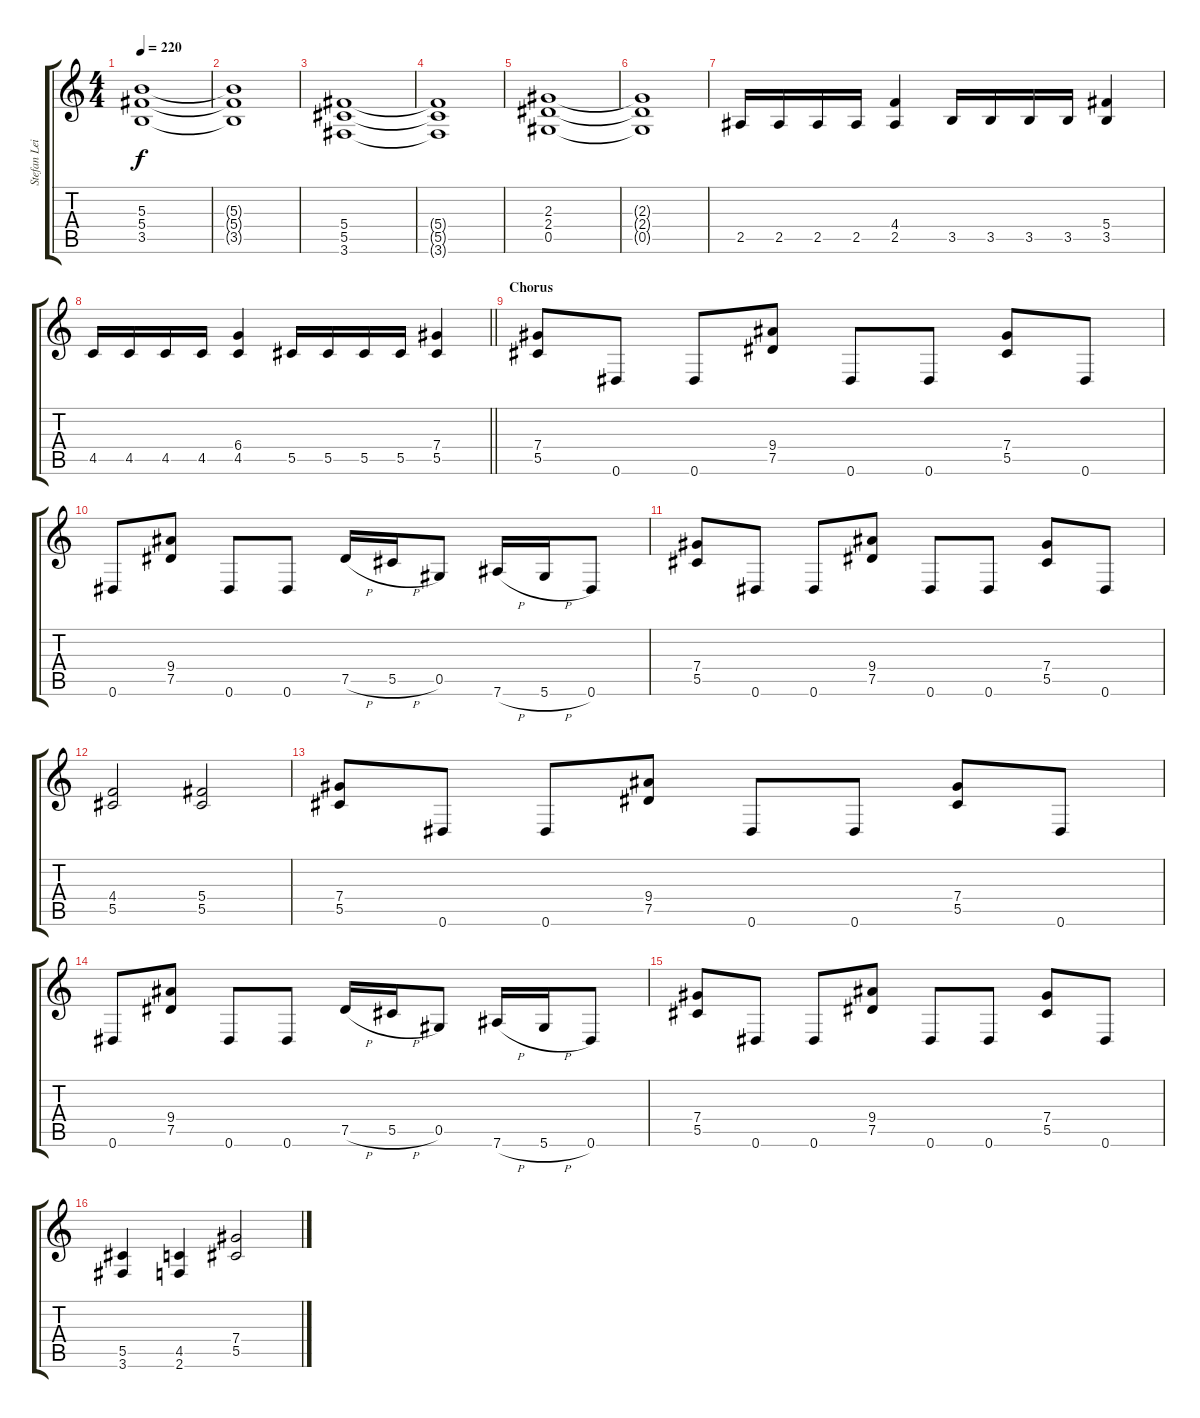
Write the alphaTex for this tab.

\track ("Stefan Leibing" "Stefan Lei") {instrument distortionguitar}
\staff {score tabs}
\tuning (Eb4 Bb3 Gb3 Db3 Ab2 Eb2) {hide}
\ts (4 4)
\tempo 220
\clef g2
\ks c
(5.3 5.4 3.5).1{dy f volume 16} |
(5.3{t} 5.4{t} 3.5{t}).1 |
(5.4 5.5 3.6).1 |
(5.4{t} 5.5{t} 3.6{t}).1 |
(2.3 2.4 0.5).1 |
(2.3{t} 2.4{t} 0.5{t}).1 |
2.5.16 2.5.16 2.5.16 2.5.16 (4.4 2.5).4 3.5.16 3.5.16 3.5.16 3.5.16 (5.4 3.5).4 |
\barLineRight lightlight
4.5.16 4.5.16 4.5.16 4.5.16 (6.4 4.5).4 5.5.16 5.5.16 5.5.16 5.5.16 (7.4 5.5).4 |
\section ("" "Chorus")
(7.4 5.5).8 0.6.8 0.6.8 (9.4 7.5).8 0.6.8 0.6.8 (7.4 5.5).8 0.6.8 |
0.6.8 (9.4 7.5).8 0.6.8 0.6.8 7.5{h}.16 5.5{h}.16 0.5.8 7.6{h}.16 5.6{h}.16 0.6.8 |
(7.4 5.5).8 0.6.8 0.6.8 (9.4 7.5).8 0.6.8 0.6.8 (7.4 5.5).8 0.6.8 |
(4.4 5.5).2 (5.4 5.5).2 |
(7.4 5.5).8 0.6.8 0.6.8 (9.4 7.5).8 0.6.8 0.6.8 (7.4 5.5).8 0.6.8 |
0.6.8 (9.4 7.5).8 0.6.8 0.6.8 7.5{h}.16 5.5{h}.16 0.5.8 7.6{h}.16 5.6{h}.16 0.6.8 |
(7.4 5.5).8 0.6.8 0.6.8 (9.4 7.5).8 0.6.8 0.6.8 (7.4 5.5).8 0.6.8 |
(5.5 3.6).4 (4.5 2.6).4 (7.4 5.5).2
